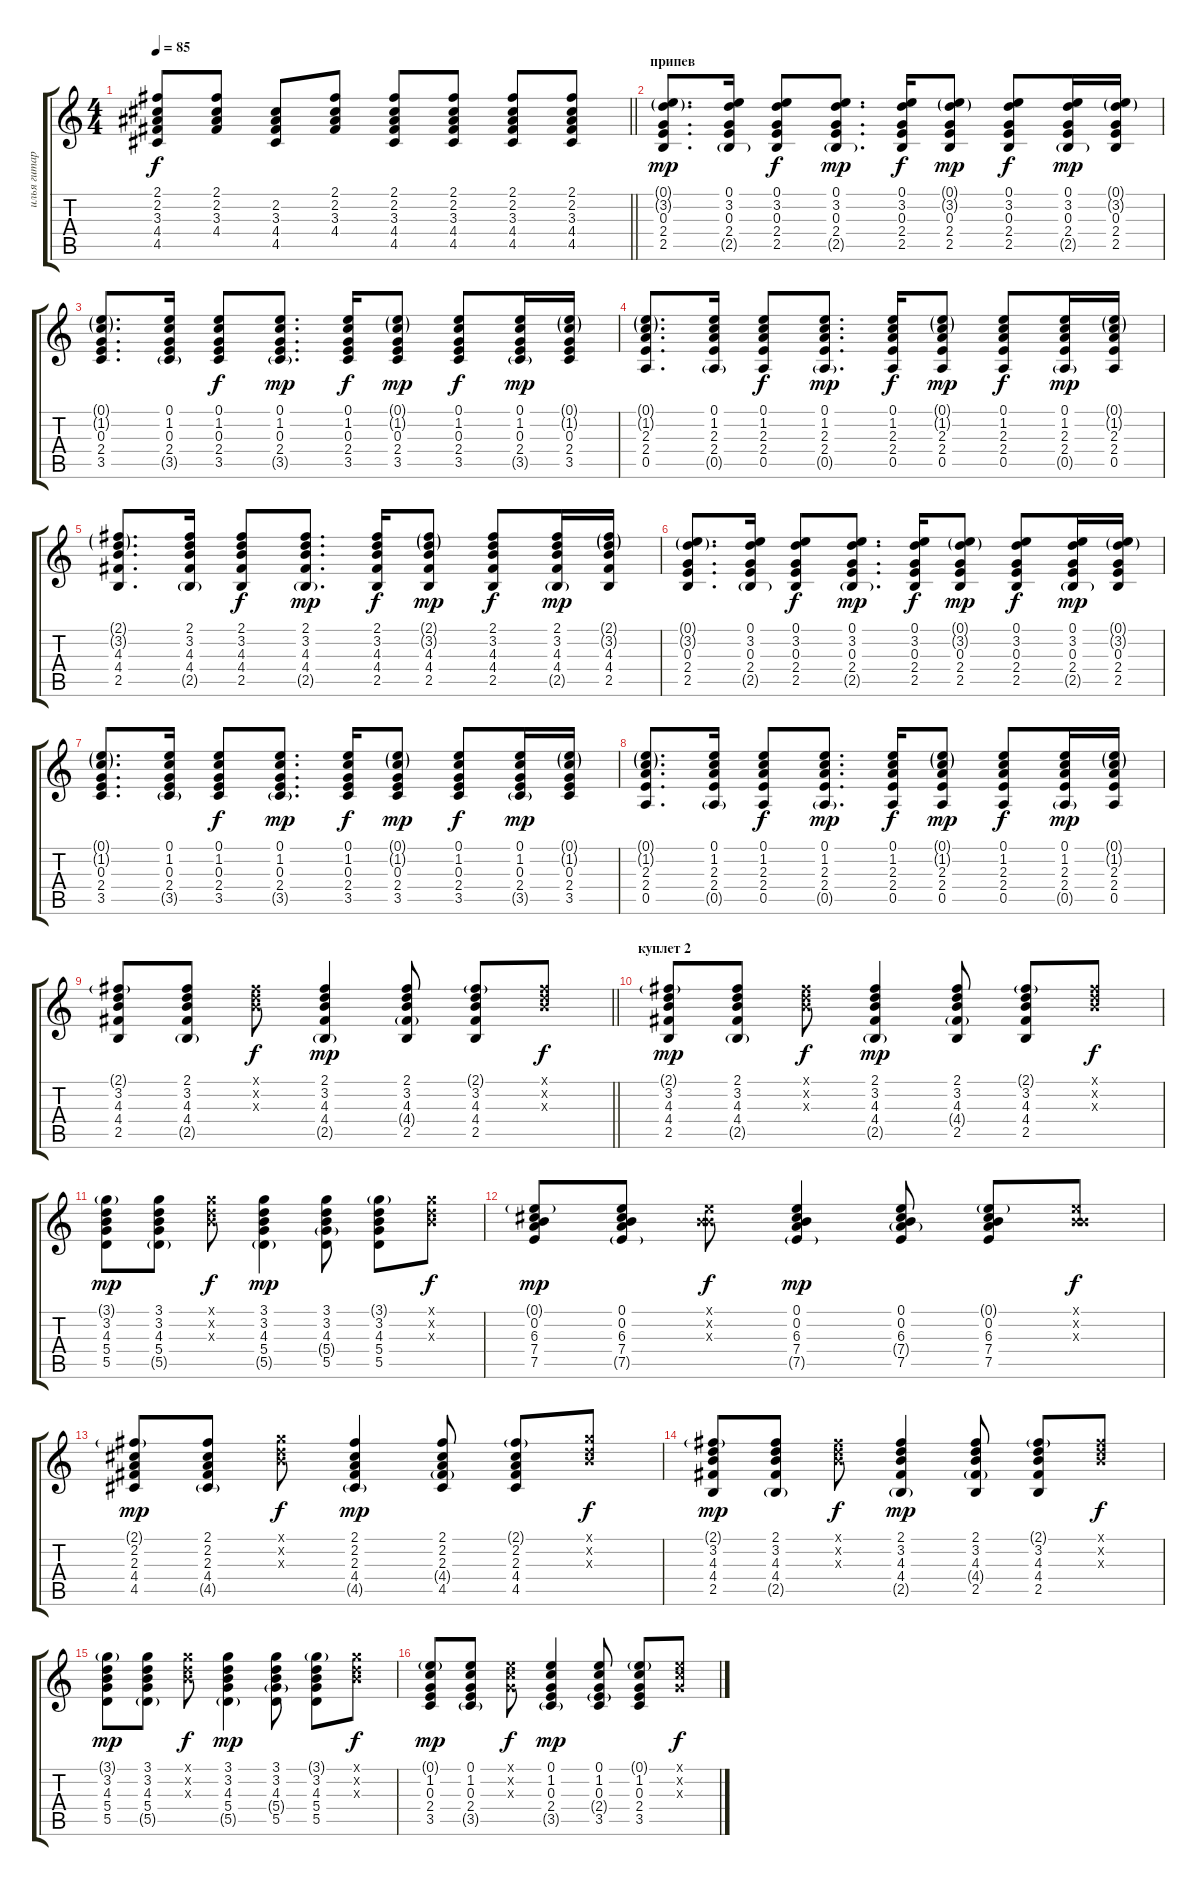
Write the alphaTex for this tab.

\track ("илья гитара" "илья гитар") {instrument acousticguitarsteel}
\staff {score tabs}
\tuning (E4 B3 G3 D3 A2 E2) {hide}
\ts (4 4)
\tempo 85
\clef g2
\barLineRight lightlight
\ks c
(2.1 2.2 3.3 4.4 4.5).8{dy f} (2.1 2.2 3.3 4.4).8 (2.2 3.3 4.4 4.5).8 (2.1 2.2 3.3 4.4).8 (2.1 2.2 3.3 4.4 4.5).8 (2.1 2.2 3.3 4.4 4.5).8 (2.1 2.2 3.3 4.4 4.5).8 (2.1 2.2 3.3 4.4 4.5).8 |
\section ("" "припев")
(0.1{g} 3.2{g} 0.3 2.4 2.5).8{d dy mp} (0.1 3.2 0.3 2.4 2.5{g}).16 (0.1 3.2 0.3 2.4 2.5).8{dy f} (0.1 3.2 0.3 2.4 2.5{g}).8{d dy mp} (0.1 3.2 0.3 2.4 2.5).16{dy f} (0.1{g} 3.2{g} 0.3 2.4 2.5).8{dy mp} (0.1 3.2 0.3 2.4 2.5).8{dy f} (0.1 3.2 0.3 2.4 2.5{g}).16{dy mp} (0.1{g} 3.2{g} 0.3 2.4 2.5).16 |
(0.1{g} 1.2{g} 0.3 2.4 3.5).8{d} (0.1 1.2 0.3 2.4 3.5{g}).16 (0.1 1.2 0.3 2.4 3.5).8{dy f} (0.1 1.2 0.3 2.4 3.5{g}).8{d dy mp} (0.1 1.2 0.3 2.4 3.5).16{dy f} (0.1{g} 1.2{g} 0.3 2.4 3.5).8{dy mp} (0.1 1.2 0.3 2.4 3.5).8{dy f} (0.1 1.2 0.3 2.4 3.5{g}).16{dy mp} (0.1{g} 1.2{g} 0.3 2.4 3.5).16 |
(0.1{g} 1.2{g} 2.3 2.4 0.5).8{d} (0.1 1.2 2.3 2.4 0.5{g}).16 (0.1 1.2 2.3 2.4 0.5).8{dy f} (0.1 1.2 2.3 2.4 0.5{g}).8{d dy mp} (0.1 1.2 2.3 2.4 0.5).16{dy f} (0.1{g} 1.2{g} 2.3 2.4 0.5).8{dy mp} (0.1 1.2 2.3 2.4 0.5).8{dy f} (0.1 1.2 2.3 2.4 0.5{g}).16{dy mp} (0.1{g} 1.2{g} 2.3 2.4 0.5).16 |
(2.1{g} 3.2{g} 4.3 4.4 2.5).8{d} (2.1 3.2 4.3 4.4 2.5{g}).16 (2.1 3.2 4.3 4.4 2.5).8{dy f} (2.1 3.2 4.3 4.4 2.5{g}).8{d dy mp} (2.1 3.2 4.3 4.4 2.5).16{dy f} (2.1{g} 3.2{g} 4.3 4.4 2.5).8{dy mp} (2.1 3.2 4.3 4.4 2.5).8{dy f} (2.1 3.2 4.3 4.4 2.5{g}).16{dy mp} (2.1{g} 3.2{g} 4.3 4.4 2.5).16 |
(0.1{g} 3.2{g} 0.3 2.4 2.5).8{d} (0.1 3.2 0.3 2.4 2.5{g}).16 (0.1 3.2 0.3 2.4 2.5).8{dy f} (0.1 3.2 0.3 2.4 2.5{g}).8{d dy mp} (0.1 3.2 0.3 2.4 2.5).16{dy f} (0.1{g} 3.2{g} 0.3 2.4 2.5).8{dy mp} (0.1 3.2 0.3 2.4 2.5).8{dy f} (0.1 3.2 0.3 2.4 2.5{g}).16{dy mp} (0.1{g} 3.2{g} 0.3 2.4 2.5).16 |
(0.1{g} 1.2{g} 0.3 2.4 3.5).8{d} (0.1 1.2 0.3 2.4 3.5{g}).16 (0.1 1.2 0.3 2.4 3.5).8{dy f} (0.1 1.2 0.3 2.4 3.5{g}).8{d dy mp} (0.1 1.2 0.3 2.4 3.5).16{dy f} (0.1{g} 1.2{g} 0.3 2.4 3.5).8{dy mp} (0.1 1.2 0.3 2.4 3.5).8{dy f} (0.1 1.2 0.3 2.4 3.5{g}).16{dy mp} (0.1{g} 1.2{g} 0.3 2.4 3.5).16 |
(0.1{g} 1.2{g} 2.3 2.4 0.5).8{d} (0.1 1.2 2.3 2.4 0.5{g}).16 (0.1 1.2 2.3 2.4 0.5).8{dy f} (0.1 1.2 2.3 2.4 0.5{g}).8{d dy mp} (0.1 1.2 2.3 2.4 0.5).16{dy f} (0.1{g} 1.2{g} 2.3 2.4 0.5).8{dy mp} (0.1 1.2 2.3 2.4 0.5).8{dy f} (0.1 1.2 2.3 2.4 0.5{g}).16{dy mp} (0.1{g} 1.2{g} 2.3 2.4 0.5).16 |
\barLineRight lightlight
(2.1{g} 3.2 4.3 4.4 2.5).8 (2.1 3.2 4.3 4.4 2.5{g}).8 (2.1{x} 3.2{x} 4.3{x}).8{dy f} (2.1 3.2 4.3 4.4 2.5{g}).4{dy mp} (2.1 3.2 4.3 4.4{g} 2.5).8 (2.1{g} 3.2 4.3 4.4 2.5).8 (2.1{x} 3.2{x} 4.3{x}).8{dy f} |
\section ("" "куплет 2")
(2.1{g} 3.2 4.3 4.4 2.5).8{dy mp} (2.1 3.2 4.3 4.4 2.5{g}).8 (2.1{x} 3.2{x} 4.3{x}).8{dy f} (2.1 3.2 4.3 4.4 2.5{g}).4{dy mp} (2.1 3.2 4.3 4.4{g} 2.5).8 (2.1{g} 3.2 4.3 4.4 2.5).8 (2.1{x} 3.2{x} 4.3{x}).8{dy f} |
(3.1{g} 3.2 4.3 5.4 5.5).8{dy mp} (3.1 3.2 4.3 5.4 5.5{g}).8 (3.1{x} 3.2{x} 4.3{x}).8{dy f} (3.1 3.2 4.3 5.4 5.5{g}).4{dy mp} (3.1 3.2 4.3 5.4{g} 5.5).8 (3.1{g} 3.2 4.3 5.4 5.5).8 (3.1{x} 3.2{x} 4.3{x}).8{dy f} |
(0.1{g} 0.2 6.3 7.4 7.5).8{dy mp} (0.1 0.2 6.3 7.4 7.5{g}).8 (0.1{x} 0.2{x} 4.3{x}).8{dy f} (0.1 0.2 6.3 7.4 7.5{g}).4{dy mp} (0.1 0.2 6.3 7.4{g} 7.5).8 (0.1{g} 0.2 6.3 7.4 7.5).8 (0.1{x} 0.2{x} 4.3{x}).8{dy f} |
(2.1{g} 2.2 2.3 4.4 4.5).8{dy mp} (2.1 2.2 2.3 4.4 4.5{g}).8 (3.1{x} 3.2{x} 4.3{x}).8{dy f} (2.1 2.2 2.3 4.4 4.5{g}).4{dy mp} (2.1 2.2 2.3 4.4{g} 4.5).8 (2.1{g} 2.2 2.3 4.4 4.5).8 (3.1{x} 3.2{x} 4.3{x}).8{dy f} |
(2.1{g} 3.2 4.3 4.4 2.5).8{dy mp} (2.1 3.2 4.3 4.4 2.5{g}).8 (2.1{x} 3.2{x} 4.3{x}).8{dy f} (2.1 3.2 4.3 4.4 2.5{g}).4{dy mp} (2.1 3.2 4.3 4.4{g} 2.5).8 (2.1{g} 3.2 4.3 4.4 2.5).8 (2.1{x} 3.2{x} 4.3{x}).8{dy f} |
(3.1{g} 3.2 4.3 5.4 5.5).8{dy mp} (3.1 3.2 4.3 5.4 5.5{g}).8 (3.1{x} 3.2{x} 4.3{x}).8{dy f} (3.1 3.2 4.3 5.4 5.5{g}).4{dy mp} (3.1 3.2 4.3 5.4{g} 5.5).8 (3.1{g} 3.2 4.3 5.4 5.5).8 (3.1{x} 3.2{x} 4.3{x}).8{dy f} |
(0.1{g} 1.2 0.3 2.4 3.5).8{dy mp} (0.1 1.2 0.3 2.4 3.5{g}).8 (0.1{x} 1.2{x} 0.3{x}).8{dy f} (0.1 1.2 0.3 2.4 3.5{g}).4{dy mp} (0.1 1.2 0.3 2.4{g} 3.5).8 (0.1{g} 1.2 0.3 2.4 3.5).8 (0.1{x} 1.2{x} 0.3{x}).8{dy f}
